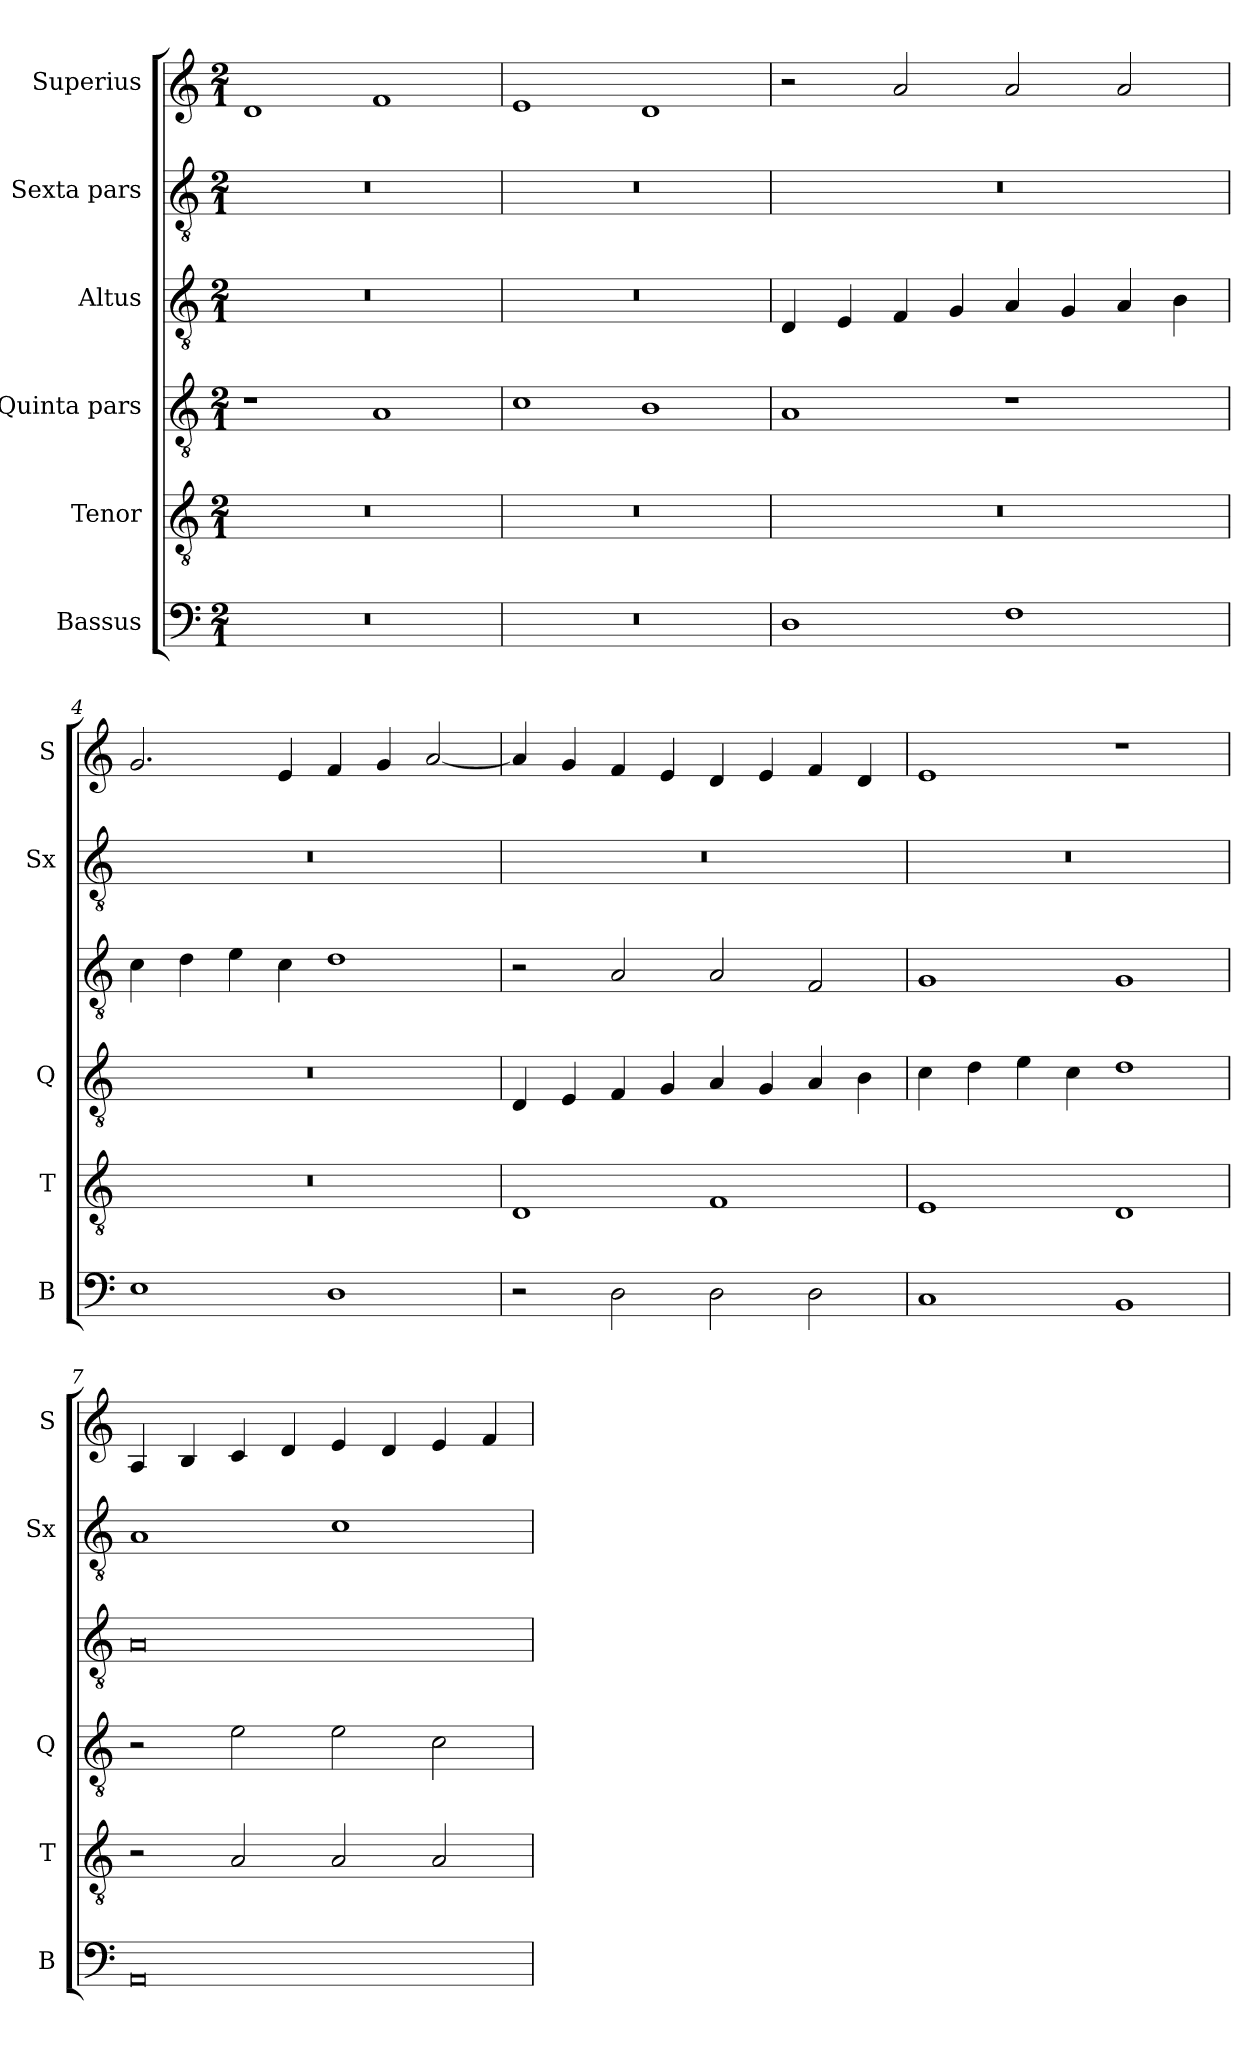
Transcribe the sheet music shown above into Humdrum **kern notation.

**kern	**kern	**kern	**kern	**kern	**kern
*part6	*part5	*part4	*part3	*part2	*part1
*staff6	*staff5	*staff4	*staff3	*staff2	*staff1
*I"Bassus	*I"Tenor	*I"Quinta pars	*I"Altus	*I"Sexta pars	*I"Superius
*I'B	*I'T	*I'Q	*	*I'Sx	*I'S
*clefF4	*clefGv2	*clefGv2	*clefGv2	*clefGv2	*clefG2
*k[]	*k[]	*k[]	*k[]	*k[]	*k[]
*M2/1	*M2/1	*M2/1	*M2/1	*M2/1	*M2/1
=1	=1	=1	=1	=1	=1
0r	0r	1r	0r	0r	1d
.	.	1A	.	.	1f
=2	=2	=2	=2	=2	=2
0r	0r	1c	0r	0r	1e
.	.	1B	.	.	1d
=3	=3	=3	=3	=3	=3
1D	0r	1A	4D/	0r	2r
.	.	.	4E/	.	.
.	.	.	4F/	.	2a/
.	.	.	4G/	.	.
1F	.	1r	4A/	.	2a/
.	.	.	4G/	.	.
.	.	.	4A/	.	2a/
.	.	.	4B\	.	.
=4	=4	=4	=4	=4	=4
1E	0r	0r	4c\	0r	2.g/
.	.	.	4d\	.	.
.	.	.	4e\	.	.
.	.	.	4c\	.	4e/
1D	.	.	1d	.	4f/
.	.	.	.	.	4g/
.	.	.	.	.	[2a/
=5	=5	=5	=5	=5	=5
2r	1D	4D/	2r	0r	4a/]
.	.	4E/	.	.	4g/
2D\	.	4F/	2A/	.	4f/
.	.	4G/	.	.	4e/
2D\	1F	4A/	2A/	.	4d/
.	.	4G/	.	.	4e/
2D\	.	4A/	2F/	.	4f/
.	.	4B\	.	.	4d/
=6	=6	=6	=6	=6	=6
1C	1E	4c\	1G	0r	1e
.	.	4d\	.	.	.
.	.	4e\	.	.	.
.	.	4c\	.	.	.
1BB	1D	1d	1G	.	1r
=7	=7	=7	=7	=7	=7
0AA	2r	2r	0A	1A	4A/
.	.	.	.	.	4B/
.	2A/	2e\	.	.	4c/
.	.	.	.	.	4d/
.	2A/	2e\	.	1c	4e/
.	.	.	.	.	4d/
.	2A/	2c\	.	.	4e/
.	.	.	.	.	4f/
=	=	=	=	=	=
*-	*-	*-	*-	*-	*-
